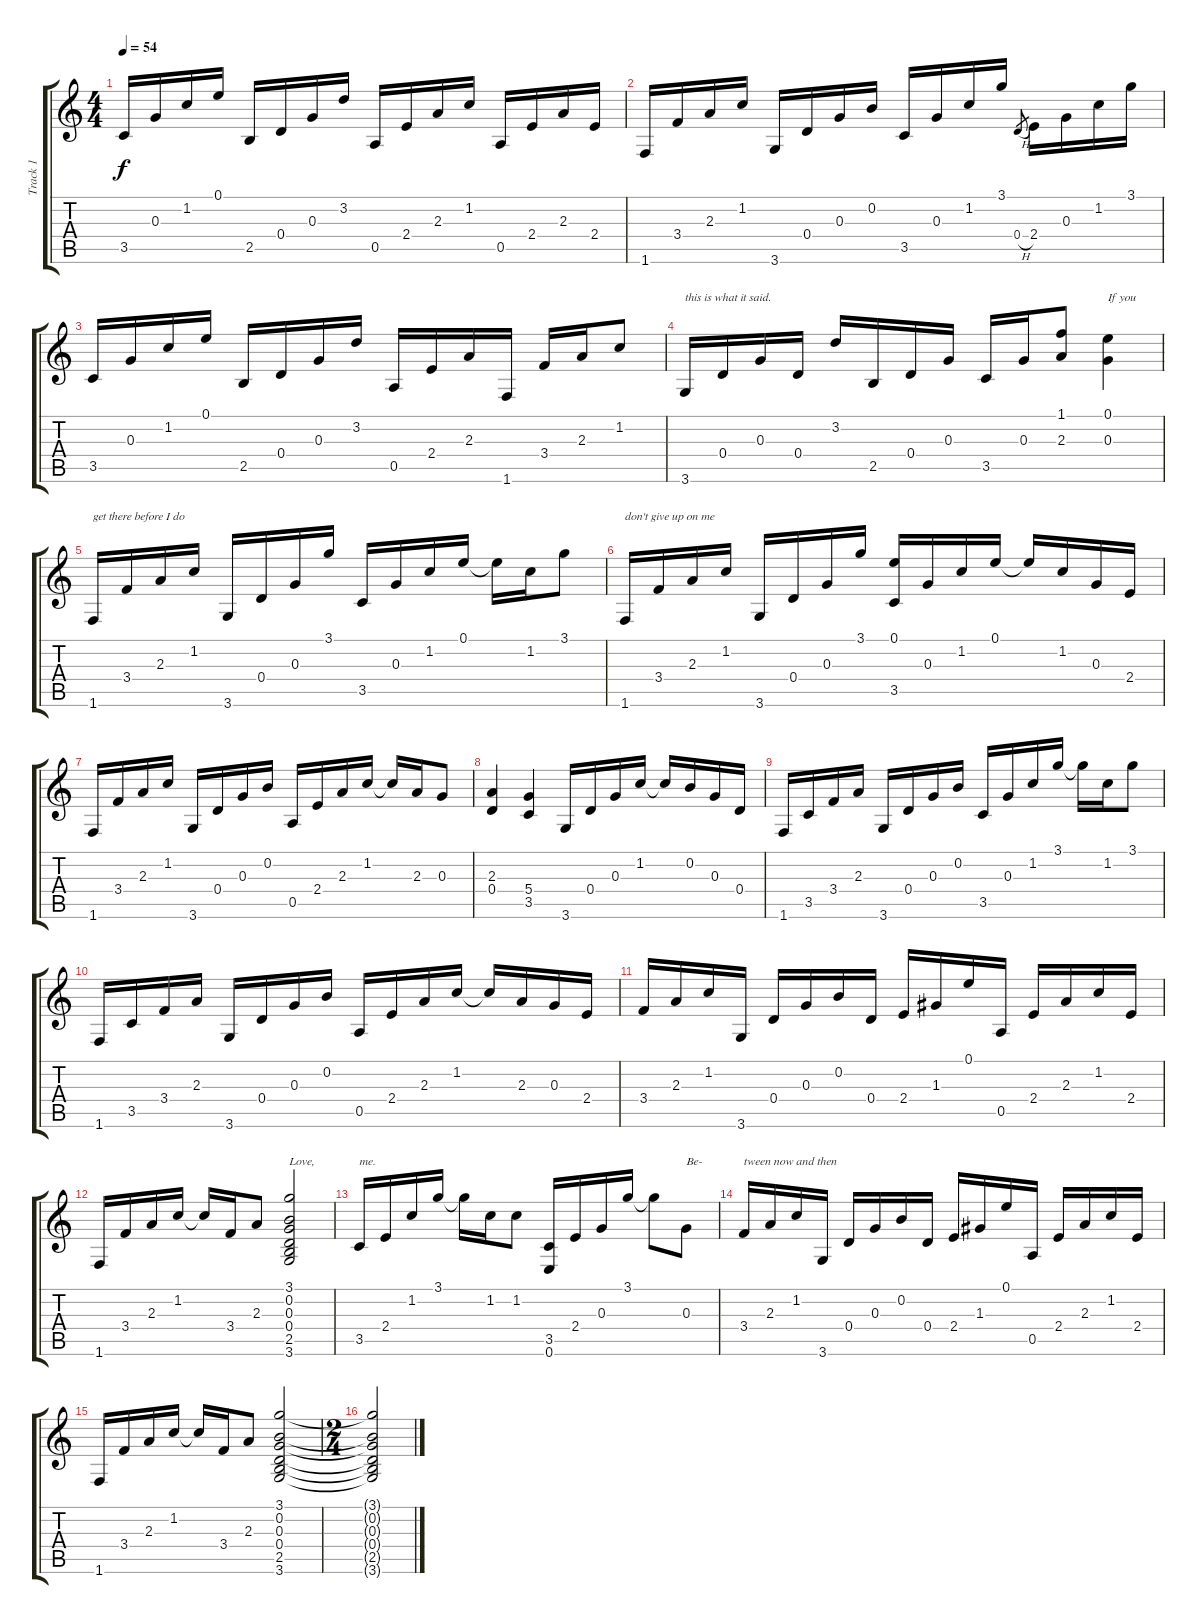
\track ("Track 1" "Track 1") {instrument acousticguitarnylon}
\staff {score tabs}
\tuning (E4 B3 G3 D3 A2 E2) {hide}
\ts (4 4)
\tempo 54
\clef g2
\ks c
3.5.16{dy f} 0.3.16 1.2.16 0.1.16 2.5.16 0.4.16 0.3.16 3.2.16 0.5.16 2.4.16 2.3.16 1.2.16 0.5.16 2.4.16 2.3.16 2.4.16 |
1.6.16 3.4.16 2.3.16 1.2.16 3.6.16 0.4.16 0.3.16 0.2.16 3.5.16 0.3.16 1.2.16 3.1.16 0.4{h}.8{gr} 2.4.16 0.3.16 1.2.16 3.1.16 |
3.5.16 0.3.16 1.2.16 0.1.16 2.5.16 0.4.16 0.3.16 3.2.16 0.5.16 2.4.16 2.3.16 1.6.16 3.4.16 2.3.16 1.2.8 |
3.6.16{txt "this is what it said."} 0.4.16 0.3.16 0.4.16 3.2.16 2.5.16 0.4.16 0.3.16 3.5.16 0.3.16 (1.1 2.3).8 (0.1 0.3).4{txt "If you"} |
1.6.16{txt "get there before I do"} 3.4.16 2.3.16 1.2.16 3.6.16 0.4.16 0.3.16 3.1.16 3.5.16 0.3.16 1.2.16 0.1.16 0.1{t}.16 1.2.16 3.1.8 |
1.6.16{txt "don't give up on me"} 3.4.16 2.3.16 1.2.16 3.6.16 0.4.16 0.3.16 3.1.16 (0.1 3.5).16 0.3.16 1.2.16 0.1.16 0.1{t}.16 1.2.16 0.3.16 2.4.16 |
1.6.16 3.4.16 2.3.16 1.2.16 3.6.16 0.4.16 0.3.16 0.2.16 0.5.16 2.4.16 2.3.16 1.2.16 1.2{t}.16 2.3.16 0.3.8 |
(2.3 0.4).4 (5.4 3.5).4 3.6.16 0.4.16 0.3.16 1.2.16 1.2{t}.16 0.2.16 0.3.16 0.4.16 |
1.6.16 3.5.16 3.4.16 2.3.16 3.6.16 0.4.16 0.3.16 0.2.16 3.5.16 0.3.16 1.2.16 3.1.16 3.1{t}.16 1.2.16 3.1.8 |
1.6.16 3.5.16 3.4.16 2.3.16 3.6.16 0.4.16 0.3.16 0.2.16 0.5.16 2.4.16 2.3.16 1.2.16 1.2{t}.16 2.3.16 0.3.16 2.4.16 |
3.4.16 2.3.16 1.2.16 3.6.16 0.4.16 0.3.16 0.2.16 0.4.16 2.4.16 1.3.16 0.1.16 0.5.16 2.4.16 2.3.16 1.2.16 2.4.16 |
1.6.16 3.4.16 2.3.16 1.2.16 1.2{t}.16 3.4.16 2.3.8 (3.1 0.2 0.3 0.4 2.5 3.6).2{txt "Love, "} |
3.5.16{txt "me."} 2.4.16 1.2.16 3.1.16 3.1{t}.16 1.2.16 1.2.8 (3.5 0.6).16 2.4.16 0.3.16 3.1.16 3.1{t}.8 0.3.8{txt "Be-"} |
3.4.16{txt "tween now and then"} 2.3.16 1.2.16 3.6.16 0.4.16 0.3.16 0.2.16 0.4.16 2.4.16 1.3.16 0.1.16 0.5.16 2.4.16 2.3.16 1.2.16 2.4.16 |
1.6.16 3.4.16 2.3.16 1.2.16 1.2{t}.16 3.4.16 2.3.8 (3.1 0.2 0.3 0.4 2.5 3.6).2 |
\ts (2 4)
(3.1{t} 0.2{t} 0.3{t} 0.4{t} 2.5{t} 3.6{t}).2
